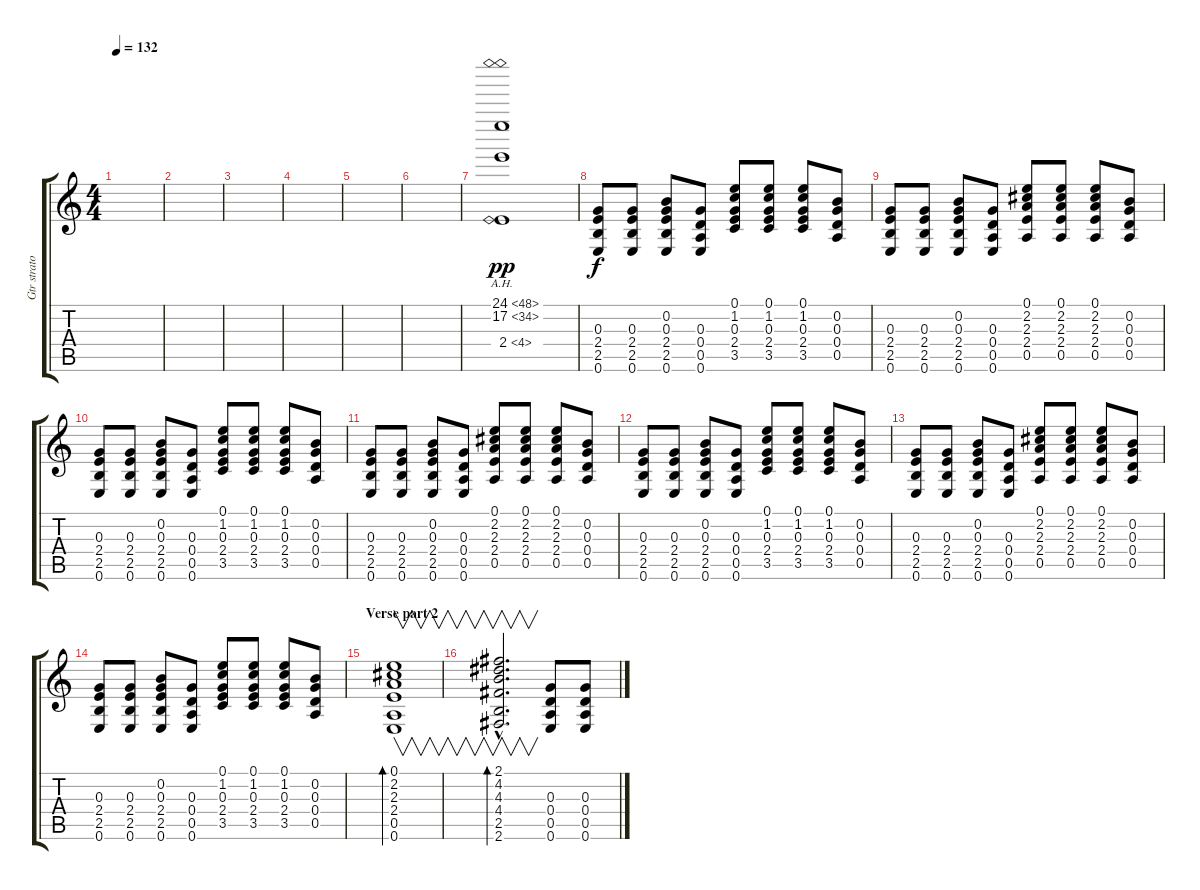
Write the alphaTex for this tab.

\track ("Gtr strato disto" "Gtr strato") {instrument distortionguitar}
\staff {score tabs}
\tuning (E4 B3 G3 D3 A2 E2) {hide}
\ts (4 4)
\tempo 132
\clef g2
\ks c
|
|
|
|
|
|
(24.1{ah 24} 17.2{ah 17} 2.4{ah 2}).1{dy pp volume 15} |
(0.3 2.4 2.5 0.6).8{dy f} (0.3 2.4 2.5 0.6).8 (0.2 0.3 2.4 2.5 0.6).8 (0.3 0.4 0.5 0.6).8 (0.1 1.2 0.3 2.4 3.5).8 (0.1 1.2 0.3 2.4 3.5).8 (0.1 1.2 0.3 2.4 3.5).8 (0.2 0.3 0.4 0.5).8 |
(0.3 2.4 2.5 0.6).8 (0.3 2.4 2.5 0.6).8 (0.2 0.3 2.4 2.5 0.6).8 (0.3 0.4 0.5 0.6).8 (0.1 2.2 2.3 2.4 0.5).8 (0.1 2.2 2.3 2.4 0.5).8 (0.1 2.2 2.3 2.4 0.5).8 (0.2 0.3 0.4 0.5).8 |
(0.3 2.4 2.5 0.6).8 (0.3 2.4 2.5 0.6).8 (0.2 0.3 2.4 2.5 0.6).8 (0.3 0.4 0.5 0.6).8 (0.1 1.2 0.3 2.4 3.5).8 (0.1 1.2 0.3 2.4 3.5).8 (0.1 1.2 0.3 2.4 3.5).8 (0.2 0.3 0.4 0.5).8 |
(0.3 2.4 2.5 0.6).8 (0.3 2.4 2.5 0.6).8 (0.2 0.3 2.4 2.5 0.6).8 (0.3 0.4 0.5 0.6).8 (0.1 2.2 2.3 2.4 0.5).8 (0.1 2.2 2.3 2.4 0.5).8 (0.1 2.2 2.3 2.4 0.5).8 (0.2 0.3 0.4 0.5).8 |
(0.3 2.4 2.5 0.6).8 (0.3 2.4 2.5 0.6).8 (0.2 0.3 2.4 2.5 0.6).8 (0.3 0.4 0.5 0.6).8 (0.1 1.2 0.3 2.4 3.5).8 (0.1 1.2 0.3 2.4 3.5).8 (0.1 1.2 0.3 2.4 3.5).8 (0.2 0.3 0.4 0.5).8 |
(0.3 2.4 2.5 0.6).8 (0.3 2.4 2.5 0.6).8 (0.2 0.3 2.4 2.5 0.6).8 (0.3 0.4 0.5 0.6).8 (0.1 2.2 2.3 2.4 0.5).8 (0.1 2.2 2.3 2.4 0.5).8 (0.1 2.2 2.3 2.4 0.5).8 (0.2 0.3 0.4 0.5).8 |
(0.3 2.4 2.5 0.6).8 (0.3 2.4 2.5 0.6).8 (0.2 0.3 2.4 2.5 0.6).8 (0.3 0.4 0.5 0.6).8 (0.1 1.2 0.3 2.4 3.5).8 (0.1 1.2 0.3 2.4 3.5).8 (0.1 1.2 0.3 2.4 3.5).8 (0.2 0.3 0.4 0.5).8 |
\section ("" "Verse part 2")
(0.1 2.2 2.3 2.4 0.5 0.6).1{v bd 120} |
(2.1{hac} 4.2{hac} 4.3{hac} 4.4{hac} 2.5{hac} 2.6{hac}).2{v d bd 120} (0.3 0.4 0.5 0.6).8 (0.3 0.4 0.5 0.6).8
